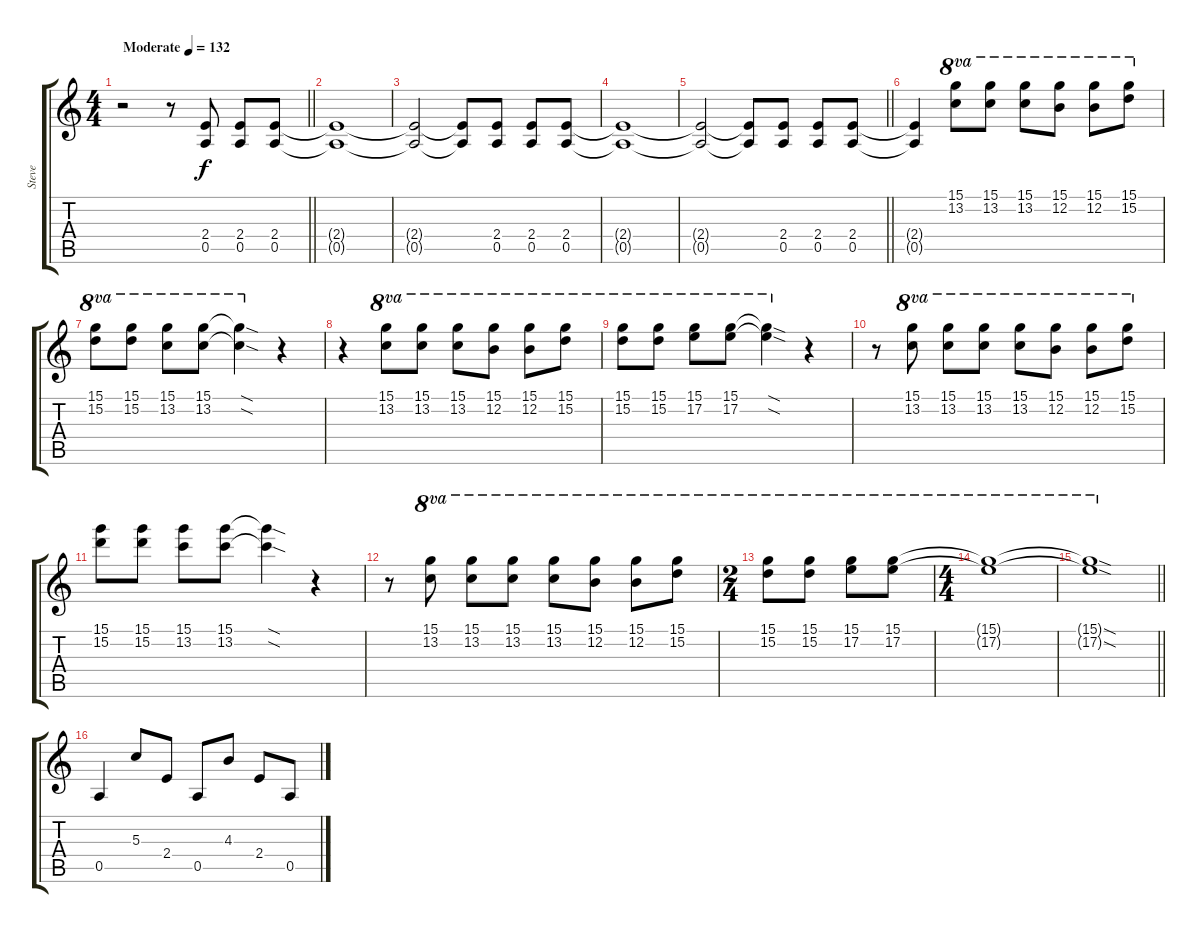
\track ("Steve" "Steve") {instrument distortionguitar}
\staff {score tabs}
\tuning (E4 B3 G3 D3 A2 E2) {hide}
\ts (4 4)
\tempo (132 "Moderate")
\clef g2
\barLineRight lightlight
\ks aminor
r.2{dy f instrument distortionguitar} r.8 (2.4 0.5).8 (2.4 0.5).8 (2.4 0.5).8 |
(2.4{t} 0.5{t}).1 |
(2.4{t} 0.5{t}).2 (2.4{t} 0.5{t}).8 (2.4 0.5).8 (2.4 0.5).8 (2.4 0.5).8 |
(2.4{t} 0.5{t}).1 |
\barLineRight lightlight
(2.4{t} 0.5{t}).2 (2.4{t} 0.5{t}).8 (2.4 0.5).8 (2.4 0.5).8 (2.4 0.5).8 |
(2.4{t} 0.5{t}).4 (15.1 13.2).8{ot 8va} (15.1 13.2).8{ot 8va} (15.1 13.2).8{ot 8va} (15.1 12.2).8{ot 8va} (15.1 12.2).8{ot 8va} (15.1 15.2).8{ot 8va} |
(15.1 15.2).8{ot 8va} (15.1 15.2).8{ot 8va} (15.1 13.2).8{ot 8va} (15.1 13.2).8{ot 8va} (15.1{sod t} 13.2{sod t}).4{ot 8va} r.4 |
r.4 (15.1 13.2).8{ot 8va} (15.1 13.2).8{ot 8va} (15.1 13.2).8{ot 8va} (15.1 12.2).8{ot 8va} (15.1 12.2).8{ot 8va} (15.1 15.2).8{ot 8va} |
(15.1 15.2).8{ot 8va} (15.1 15.2).8{ot 8va} (15.1 17.2).8{ot 8va} (15.1 17.2).8{ot 8va} (15.1{sod t} 17.2{sod t}).4{ot 8va} r.4 |
r.8 (15.1 13.2).8{ot 8va} (15.1 13.2).8{ot 8va} (15.1 13.2).8{ot 8va} (15.1 13.2).8{ot 8va} (15.1 12.2).8{ot 8va} (15.1 12.2).8{ot 8va} (15.1 15.2).8{ot 8va} |
(15.1 15.2).8 (15.1 15.2).8 (15.1 13.2).8 (15.1 13.2).8 (15.1{sod t} 13.2{sod t}).4 r.4 |
r.8 (15.1 13.2).8{ot 8va} (15.1 13.2).8{ot 8va} (15.1 13.2).8{ot 8va} (15.1 13.2).8{ot 8va} (15.1 12.2).8{ot 8va} (15.1 12.2).8{ot 8va} (15.1 15.2).8{ot 8va} |
\ts (2 4)
(15.1 15.2).8{ot 8va} (15.1 15.2).8{ot 8va} (15.1 17.2).8{ot 8va} (15.1 17.2).8{ot 8va} |
\ts (4 4)
(15.1{t} 17.2{t}).1{ot 8va} |
\barLineRight lightlight
(15.1{sod t} 17.2{sod t}).1{ot 8va} |
0.5.4 5.3.8 2.4.8 0.5.8 4.3.8 2.4.8 0.5.8
